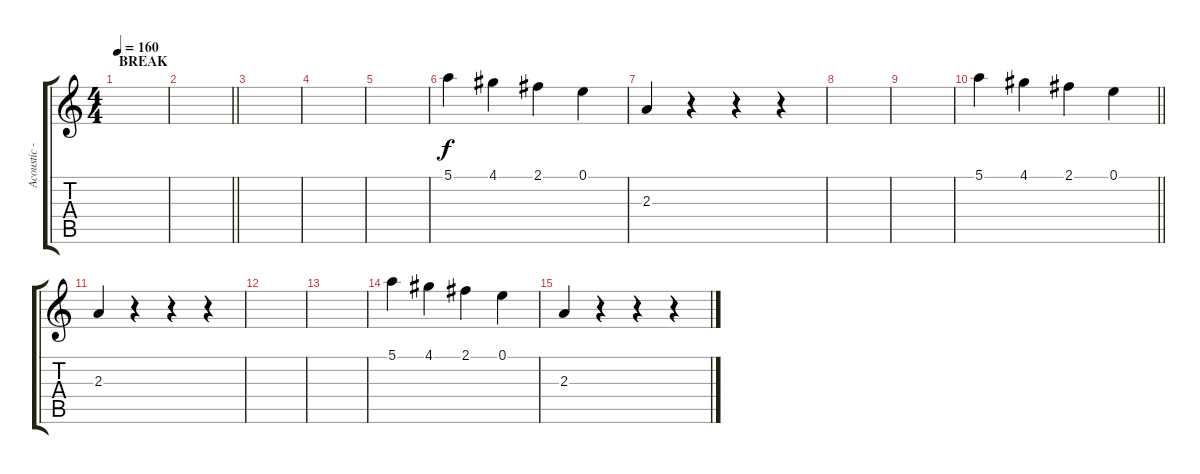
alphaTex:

\track ("Acoustic - Bells" "Acoustic -") {instrument acousticguitarsteel}
\staff {score tabs}
\tuning (E4 B3 G3 D3 A2 E2) {hide}
\ts (4 4)
\section ("" "BREAK")
\tempo 160
\clef g2
\ks c
|
\barLineRight lightlight
|
|
|
|
5.1.4{volume 16 instrument tubularbells} 4.1.4 2.1.4 0.1.4 |
2.3.4 r.4 r.4 r.4 |
|
|
\barLineRight lightlight
5.1.4 4.1.4 2.1.4 0.1.4 |
2.3.4 r.4 r.4 r.4 |
|
|
5.1.4 4.1.4 2.1.4 0.1.4 |
2.3.4 r.4 r.4 r.4
